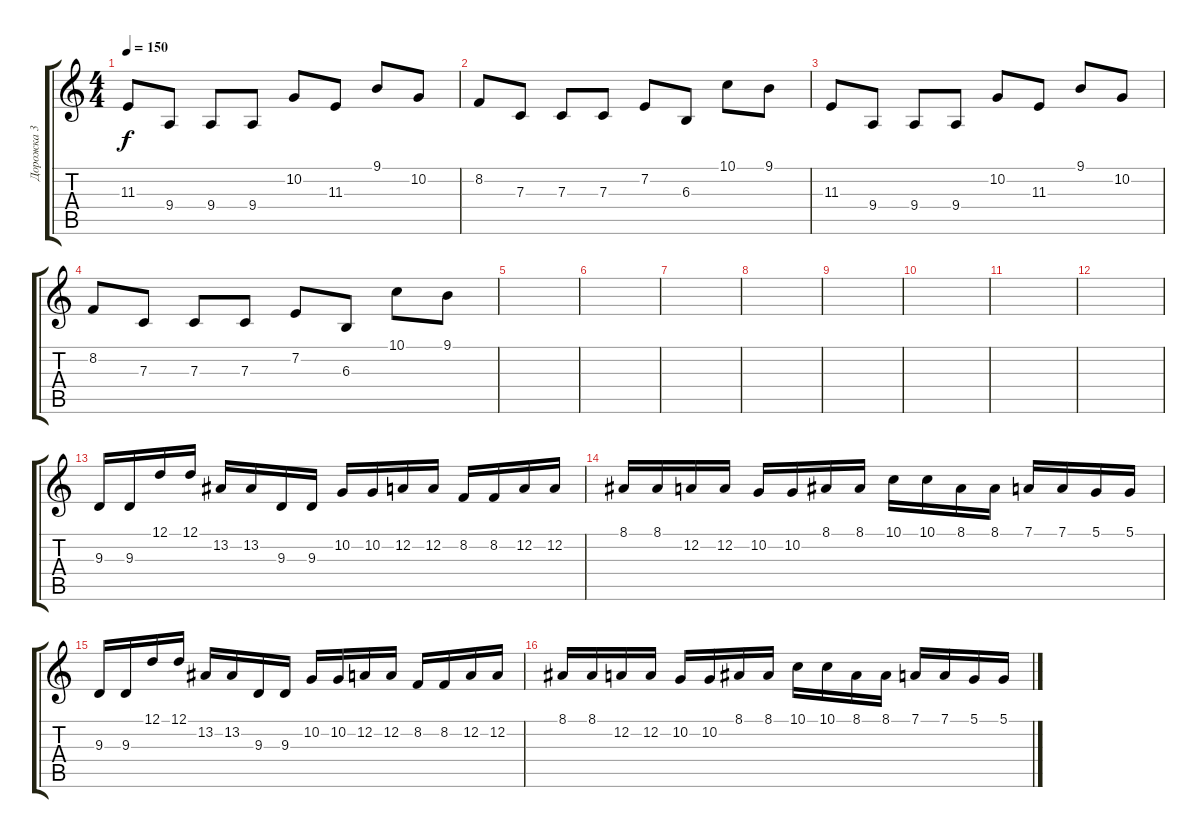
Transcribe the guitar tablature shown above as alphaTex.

\track ("Дорожка 3" "Дорожка 3") {instrument pizzicatostrings}
\staff {score tabs}
\tuning (D4 A3 F3 C3 G2 D2) {hide}
\ts (4 4)
\tempo 150
\clef g2
\ks c
11.3.8{dy f} 9.4.8 9.4.8 9.4.8 10.2.8 11.3.8 9.1.8 10.2.8 |
8.2.8 7.3.8 7.3.8 7.3.8 7.2.8 6.3.8 10.1.8 9.1.8 |
11.3.8 9.4.8 9.4.8 9.4.8 10.2.8 11.3.8 9.1.8 10.2.8 |
8.2.8 7.3.8 7.3.8 7.3.8 7.2.8 6.3.8 10.1.8 9.1.8 |
|
|
|
|
|
|
|
|
9.3.16 9.3.16 12.1.16 12.1.16 13.2.16 13.2.16 9.3.16 9.3.16 10.2.16 10.2.16 12.2.16 12.2.16 8.2.16 8.2.16 12.2.16 12.2.16 |
8.1.16 8.1.16 12.2.16 12.2.16 10.2.16 10.2.16 8.1.16 8.1.16 10.1.16 10.1.16 8.1.16 8.1.16 7.1.16 7.1.16 5.1.16 5.1.16 |
9.3.16 9.3.16 12.1.16 12.1.16 13.2.16 13.2.16 9.3.16 9.3.16 10.2.16 10.2.16 12.2.16 12.2.16 8.2.16 8.2.16 12.2.16 12.2.16 |
8.1.16 8.1.16 12.2.16 12.2.16 10.2.16 10.2.16 8.1.16 8.1.16 10.1.16 10.1.16 8.1.16 8.1.16 7.1.16 7.1.16 5.1.16 5.1.16
